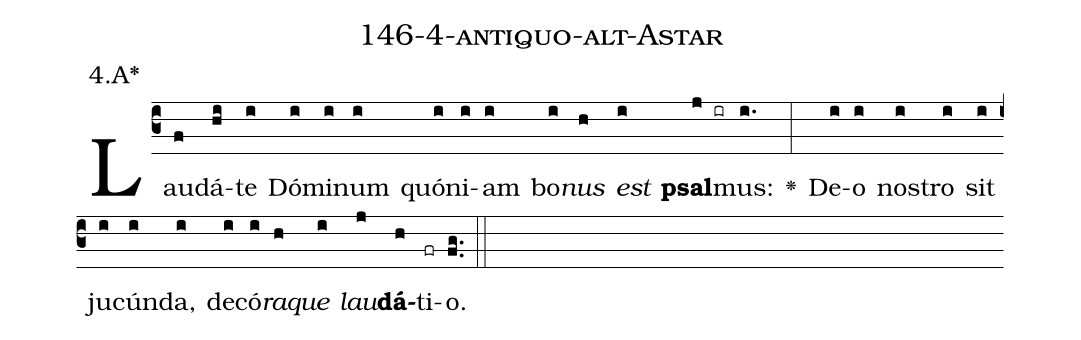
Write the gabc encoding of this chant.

name: 146-4-antiquo-alt-Astar;
annotation: 4.A*;
%%
(c3)Lau(f)dá(hi)te(i) Dó(i)mi(i)num(i) quón(i)i(i)am(i) bo(i)<i>nus</i>(h) <i>est</i>(i) <b>psal</b>(j ir)mus:(i.) <v>\greheightstar</v>(:) De(i)o(i) nos(i)tro(i) sit(i) ju(i)cún(i)da,(i) de(i)có(i)<i>ra</i>(h)<i>que</i>(i) <i>lau</i>(j)<b>dá</b>(h)ti(fr)o.(fg..) (::)


%E(i) u(h) o(i) u(j) a(h) e.(fg..) (::)
